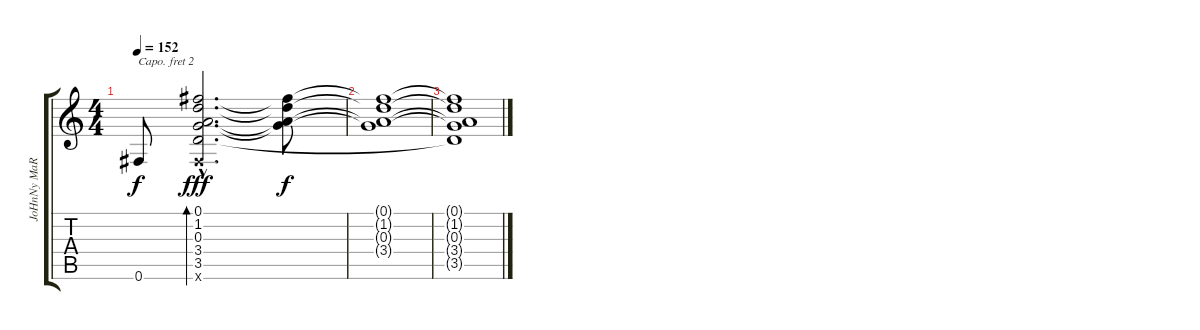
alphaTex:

\track ("JoHnNy MaRR" "JoHnNy MaR") {instrument electricguitarclean}
\staff {score tabs}
\capo 2
\tuning (E4 B3 G3 D3 A2 E2) {hide}
\ts (4 4)
\tempo 152
\clef g2
\ks c
0.6{t}.8{dy f} (0.1{hac} 1.2{hac} 0.3{hac} 3.4{hac} 3.5{hac} 0.6{hac x}).2{d bd 120 dy fff} (0.1{t} 1.2{t} 0.3{t} 3.4{t}).8{dy f} |
(0.1{t} 1.2{t} 0.3{t} 3.4{t}).1{volume 0} |
(0.1{t} 1.2{t} 0.3{t} 3.4{t} 3.5{t}).1
